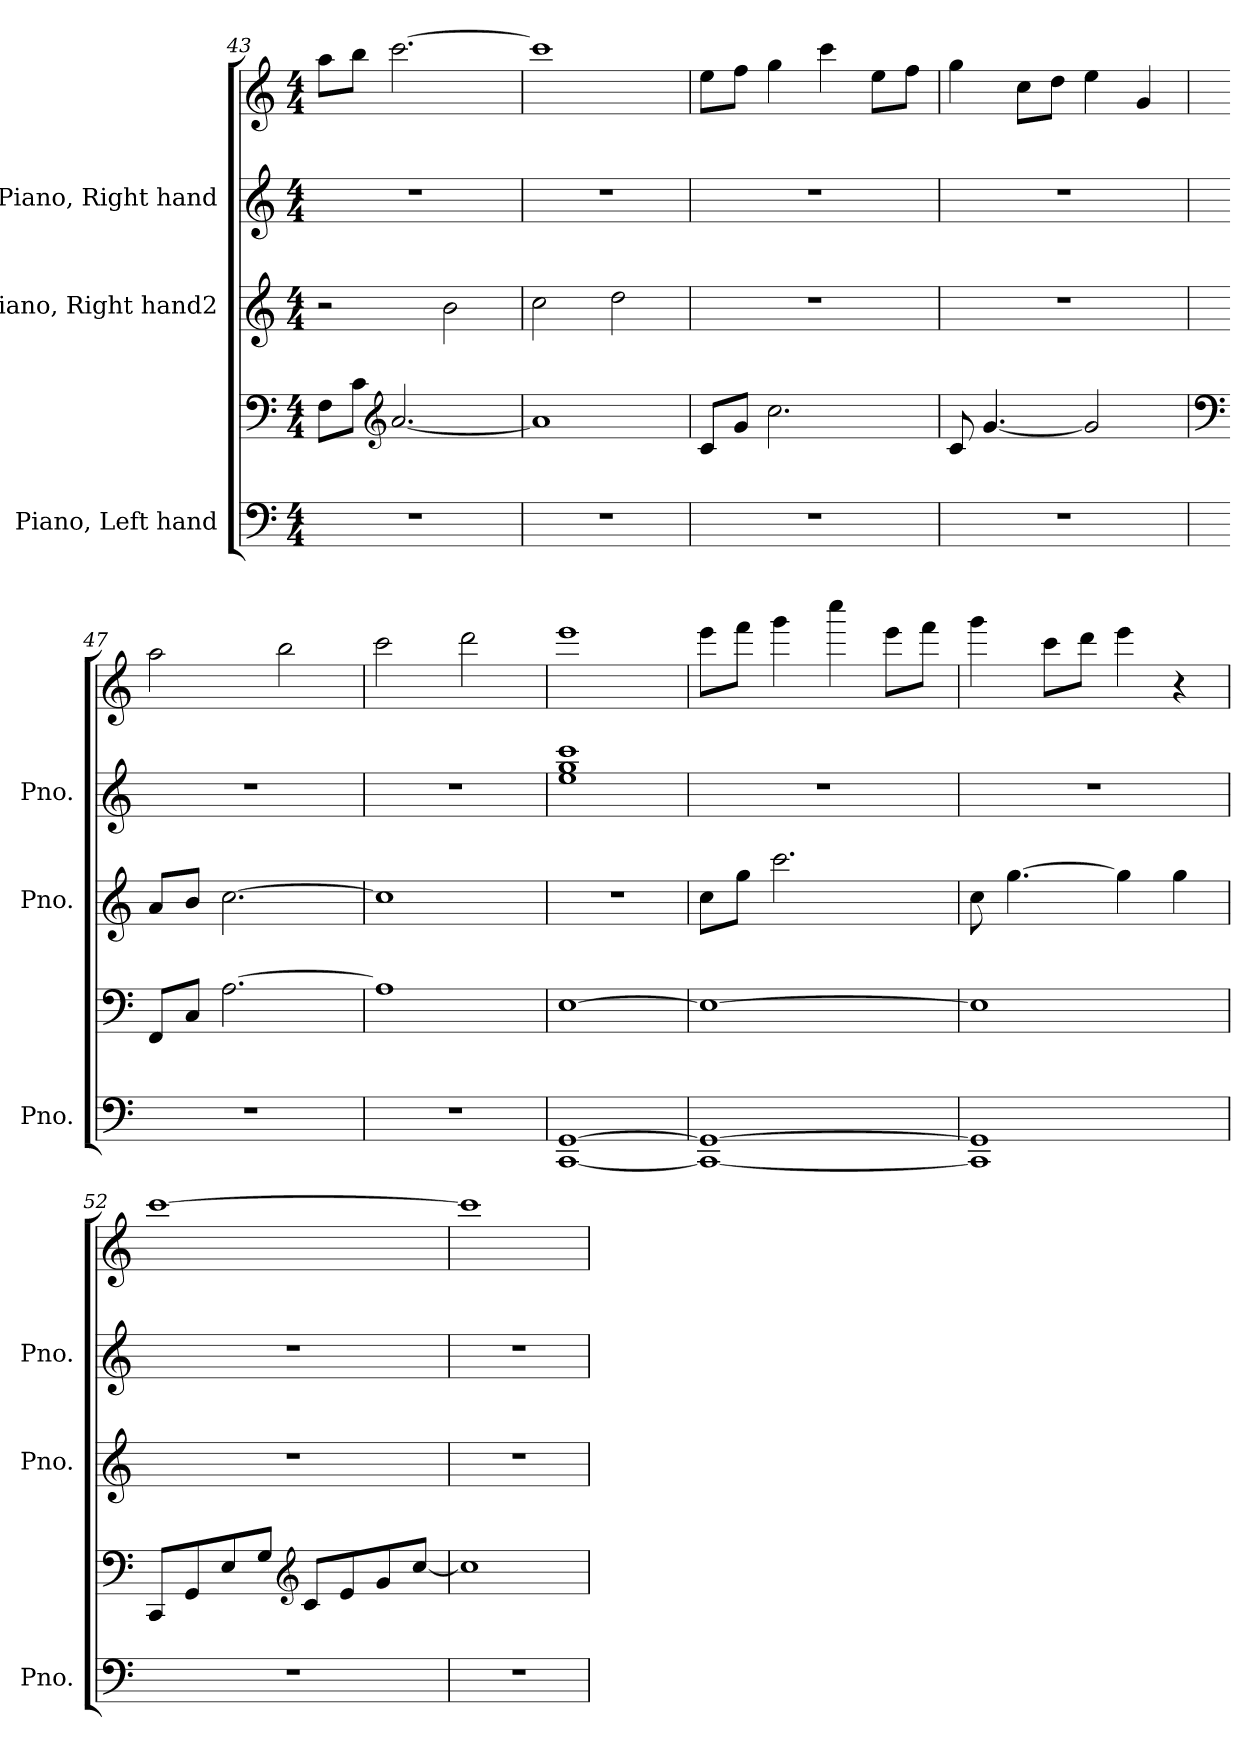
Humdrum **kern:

**kern	**kern	**kern	**kern	**kern
*part3	*part3	*part2	*part1	*part1
*staff5	*staff4	*staff3	*staff2	*staff1
*I"Piano, Left hand	*	*I"Piano, Right hand2	*I"Piano, Right hand	*
*I'Pno.	*	*I'Pno.	*I'Pno.	*
*clefF4	*clefF4	*clefG2	*clefG2	*clefG2
*k[]	*k[]	*k[]	*k[]	*k[]
*M4/4	*M4/4	*M4/4	*M4/4	*M4/4
=43	=43	=43	=43	=43
1r	8F\L	2r	1r	8aa\L
.	8c\J	.	.	8bb\J
*	*clefG2	*	*	*
.	[2.a/	.	.	[2.ccc\
.	.	2b\	.	.
=44	=44	=44	=44	=44
1r	1a]	2cc\	1r	1ccc]
.	.	2dd\	.	.
=45	=45	=45	=45	=45
1r	8c/L	1r	1r	8ee\L
.	8g/J	.	.	8ff\J
.	2.cc\	.	.	4gg\
.	.	.	.	4ccc\
.	.	.	.	8ee\L
.	.	.	.	8ff\J
!!LO:LB:g=z
=46	=46	=46	=46	=46
1r	8c/	1r	1r	4gg\
.	[4.g/	.	.	.
.	.	.	.	8cc\L
.	.	.	.	8dd\J
.	2g/]	.	.	4ee\
.	.	.	.	4g/
=47	=47	=47	=47	=47
*	*clefF4	*	*	*
1r	8FF/L	8a/L	1r	2aa\
.	8C/J	8b/J	.	.
.	[2.A\	[2.cc\	.	.
.	.	.	.	2bb\
=48	=48	=48	=48	=48
1r	1A]	1cc]	1r	2ccc\
.	.	.	.	2ddd\
=49	=49	=49	=49	=49
[1CC [1GG	[1E	1r	1ee 1gg 1ccc	1eee
=50	=50	=50	=50	=50
1CC_ 1GG_	1E_	8cc\L	1r	8eee\L
.	.	8gg\J	.	8fff\J
.	.	2.ccc\	.	4ggg\
.	.	.	.	4cccc\
.	.	.	.	8eee\L
.	.	.	.	8fff\J
=51	=51	=51	=51	=51
1CC] 1GG]	1E]	8cc\	1r	4ggg\
.	.	[4.gg\	.	.
.	.	.	.	8ccc\L
.	.	.	.	8ddd\J
.	.	4gg\]	.	4eee\
.	.	4gg\	.	4r
!!LO:PB:g=z
=52	=52	=52	=52	=52
1r	8CC/L	1r	1r	[1ccc
.	8GG/	.	.	.
.	8E/	.	.	.
.	8G/J	.	.	.
*	*clefG2	*	*	*
.	8c/L	.	.	.
.	8e/	.	.	.
.	8g/	.	.	.
.	[8cc/J	.	.	.
=53	=53	=53	=53	=53
1r	1cc]	1r	1r	1ccc]
=	=	=	=	=
*-	*-	*-	*-	*-
